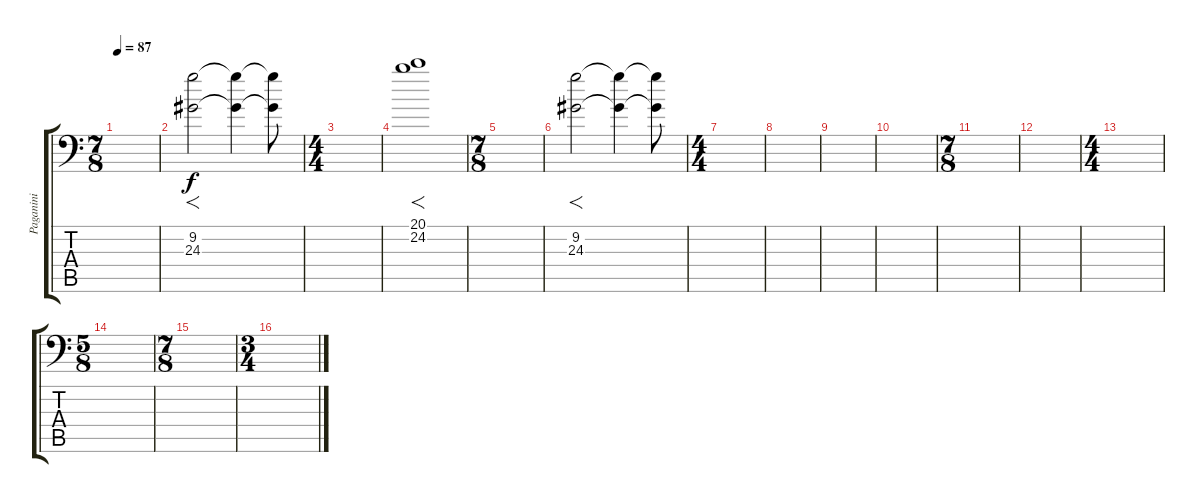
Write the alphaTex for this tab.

\track ("Paganini" "Paganini") {instrument violin}
\staff {score tabs}
\tuning (E4 B3 G3 D3 E1 D1) {hide}
\ts (7 8)
\tempo 87
\clef f4
\ks c
|
(9.2 24.3).2{f} (9.2{t} 24.3{t}).4 (9.2{t} 24.3{t}).8 |
\ts (4 4)
|
(20.1 24.2).1{f} |
\ts (7 8)
|
(9.2 24.3).2{f} (9.2{t} 24.3{t}).4 (9.2{t} 24.3{t}).8 |
\ts (4 4)
|
|
|
|
\ts (7 8)
|
|
\ts (4 4)
|
\ts (5 8)
|
\ts (7 8)
|
\ts (3 4)
